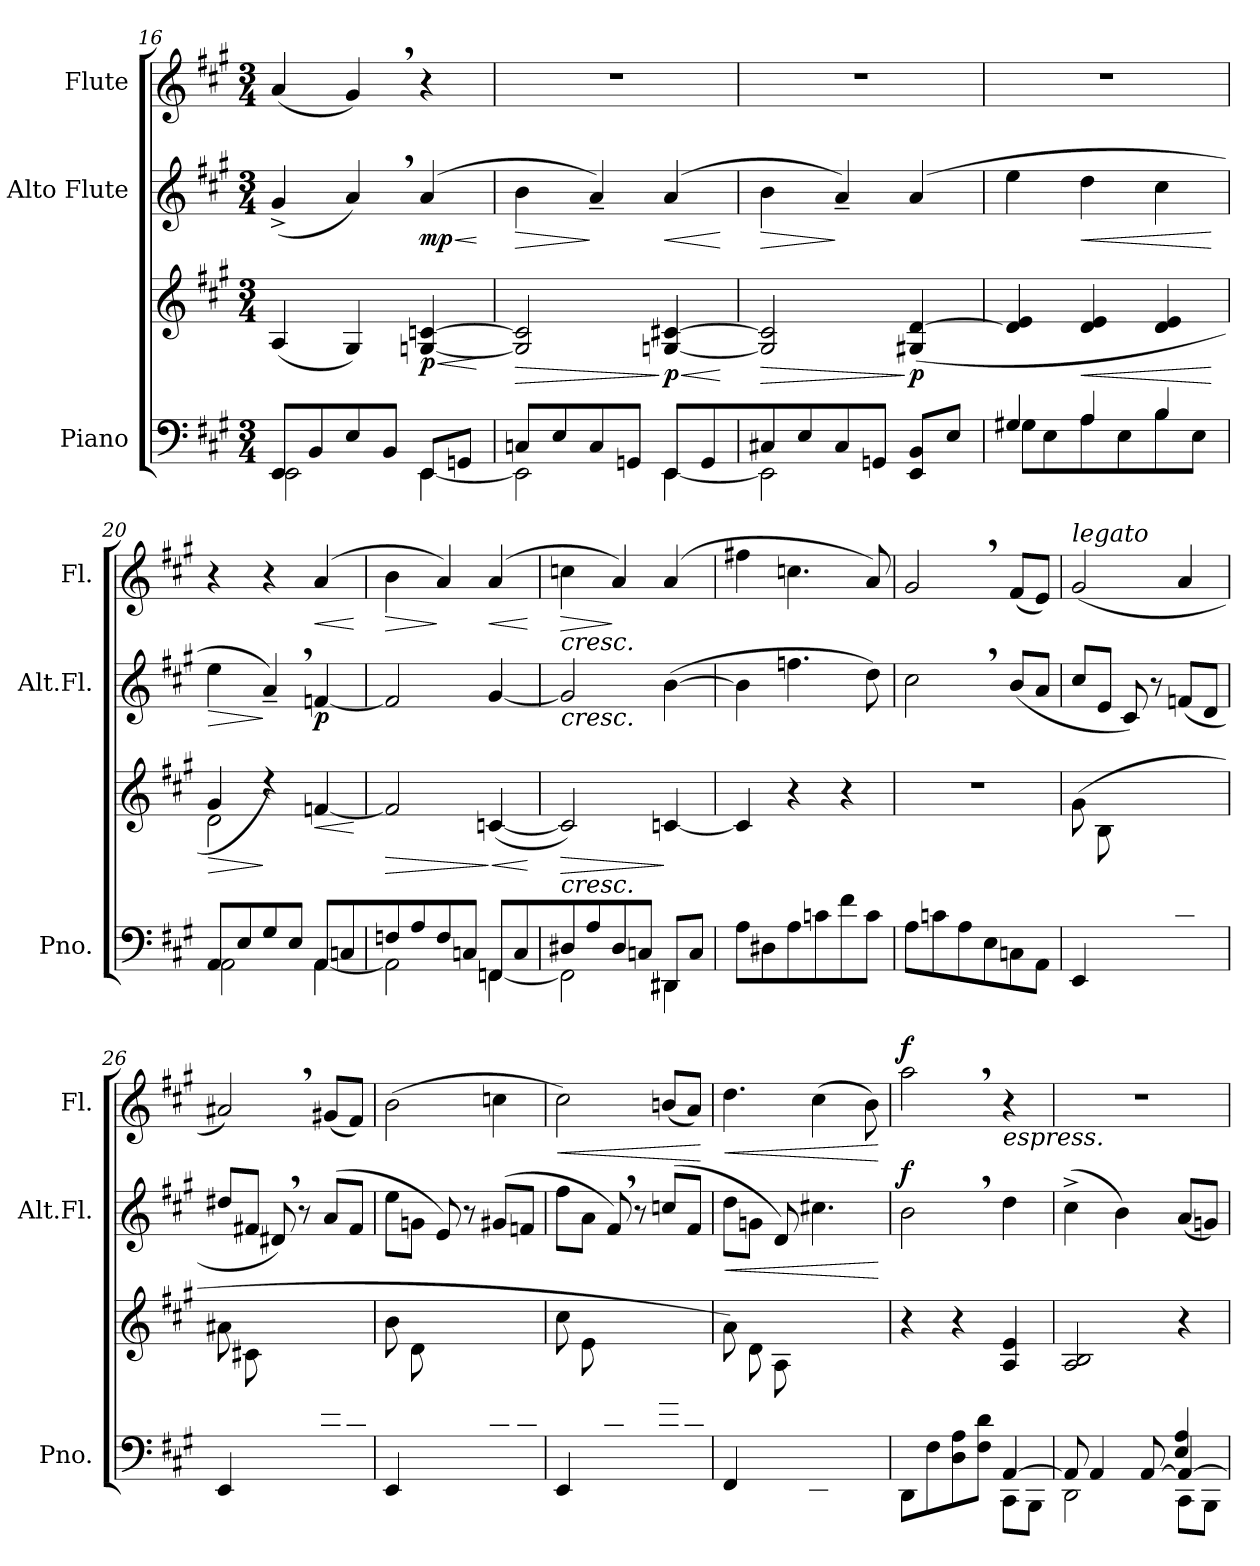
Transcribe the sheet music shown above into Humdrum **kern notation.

**kern	**kern	**dynam	**kern	**dynam	**kern	**dynam
*part3	*part3	*part3	*part2	*part2	*part1	*part1
*staff4	*staff3	*staff3/4	*staff2	*staff2	*staff1	*staff1
*I"Piano	*	*	*I"Alto Flute	*	*I"Flute	*
*I'Pno.	*	*	*I'Alt.Fl.	*	*I'Fl.	*
*clefF4	*clefG2	*	*clefG2	*	*clefG2	*
*	*	*	*ITrd3c5	*	*	*
*k[f#c#g#]	*k[f#c#g#]	*	*k[f#c#g#d#]	*	*k[f#c#g#]	*
*M3/4	*M3/4	*	*M3/4	*	*M3/4	*
=16	=16	=16	=16	=16	=16	=16
*^	*	*	*	*	*	*
8EE/L	2EE\	(<4A/	.	(<4d#^/	.	(<4a/	.
8BB/	.	.	.	.	.	.	.
8E/	.	4G#/)	.	4e,/)	.	4g#,/)	.
8BB/J	.	.	.	.	.	.	.
!	!	!	!LO:HP:b	!	!LO:HP:b	!	!
!	!	!	!LO:DY:n=1:b	!	!LO:DY:n=1:b	!	!
8EE/L	[4EE\	[4Gn/ [4cn/	< p	(>4e/	< mp	4r	.
8GGn/J	.	.	.	.	.	.	.
*v	*v	*	*	*	*	*	*
.	.	[	.	[	.	.
=17	=17	=17	=17	=17	=17	=17
*^	*	*	*	*	*	*
!	!	!	!LO:HP:b	!	!LO:HP:b	!	!
8Cn/L	2EE\]	2Gn/] 2cn/]	>	4f#\	>	2.r	.
8E/	.	.	.	.	.	.	.
8C/	.	.	.	4e~/)	]	.	.
8GGn/J	.	.	.	.	.	.	.
!	!	!	!LO:HP:n=1:b	!	!LO:HP:b	!	!
!	!	!	!LO:DY:n=1:b	!	!	!	!
8EE/L	[4EE\	[4Gn/ [4c#X/	] < p	(>4e/	<	.	.
8GG/	.	.	.	.	.	.	.
*v	*v	*	*	*	*	*	*
.	.	[	.	[	.	.
=18	=18	=18	=18	=18	=18	=18
*^	*	*	*	*	*	*
!	!	!	!LO:HP:b	!	!LO:HP:b	!	!
8C#X/	2EE\]	2G/] 2c#/]	>	4f#\	>	2.r	.
8E/	.	.	.	.	.	.	.
8C#/	.	.	.	4e~/)	]	.	.
8GGn/J	.	.	.	.	.	.	.
!	!	!	!LO:DY:n=1:b	!	!	!	!
8EE/ 8BB/L	4ryy	(>4G#X/ [4d/	] p	(>4e/	.	.	.
8E/J	.	.	.	.	.	.	.
=19	=19	=19	=19	=19	=19	=19	=19
4G#X/	8G#\L	4d/] 4e/	.	4b\	.	2.r	.
.	8E\	.	.	.	.	.	.
!	!	!	!LO:HP:b	!	!LO:HP:b	!	!
4A/	8A\	4d/ 4e/	<	4a\	<	.	.
.	8E\	.	.	.	.	.	.
4B/	8B\	4d/ 4e/	.	4g#\	.	.	.
.	8E\J	.	.	.	.	.	.
*v	*v	*	*	*	*	*	*
.	.	[	.	[	.	.
=20	=20	=20	=20	=20	=20	=20
*^	*	*	*	*	*	*
!	!	!	!LO:HP:b	!	!LO:HP:b	!	!
*	*	*^	*	*	*	*	*
8AA/L	2AA\	4g#/	2d\	>	4b\	>	4r	.
8E/	.	.	.	.	.	.	.	.
8G#/	.	4r)	.	]	4e~,/)	]	4r	.
8E/J	.	.	.	.	.	.	.	.
!	!	!	!	!LO:HP:b	!	!LO:DY:b	!	!LO:HP:b
8AA/L	[4AA\	[4fn/	4ryy	<	[4cn/	p	(>4a/	<
8Cn/	.	.	.	.	.	.	.	.
*v	*v	*	*	*	*	*	*	*
*	*v	*v	*	*	*	*	*
.	.	[	.	.	.	[
=21	=21	=21	=21	=21	=21	=21
*^	*	*	*	*	*	*
!	!	!	!LO:HP:b	!	!	!	!LO:HP:b
8Fn/	2AA\]	2f/]	>	2c/]	.	4b\	>
8A/	.	.	.	.	.	.	.
8F/	.	.	.	.	.	4a/)	]
8Cn/J	.	.	.	.	.	.	.
!	!	!	!LO:HP:n=1:b	!	!	!	!LO:HP:b
8FFn/L	[4FF\	(>[4cn/	] <	[4d#/	.	(>4a/	<
8C/	.	.	.	.	.	.	.
*v	*v	*	*	*	*	*	*
.	.	[	.	.	.	[
=22	=22	=22	=22	=22	=22	=22
*^	*	*	*	*	*	*
!	!	!	!	!	!	!LO:TX:b:i:t=cresc.	!
!	!	!	!	!LO:TX:b:i:t=cresc.	!	!	!
!	!	!LO:TX:b:i:t=cresc.	!	!	!	!	!
!	!	!	!LO:HP:b	!	!	!	!LO:HP:b
8D#X/	2FF\]	2c/])	>	2d#/]	.	4ccn\	>
8A/	.	.	.	.	.	.	.
8D#/	.	.	.	.	.	4a/)	]
8Cn/J	.	.	.	.	.	.	.
8DD#X/L	4DD#\	[4cn/	]	(>[4f#\	.	(>4a/	.
8C/J	.	.	.	.	.	.	.
*v	*v	*	*	*	*	*	*
!!LO:PB:g=z
=23	=23	=23	=23	=23	=23	=23
8A\L	4c/]	.	4f#\]	.	4ff#X\	.
8D#X\	.	.	.	.	.	.
8A\	4r	.	4.ccn\	.	4.ccn\	.
8cn\	.	.	.	.	.	.
8f#\	4r	.	.	.	.	.
8c\J	.	.	8a\)	.	8a/)	.
=24	=24	=24	=24	=24	=24	=24
8A\L	2.r	.	2g#,\	.	2g#,/	.
8cn\	.	.	.	.	.	.
8A\	.	.	.	.	.	.
8E\	.	.	.	.	.	.
8Cn\	.	.	(<8f#/L	.	(<8f#/L	.
8AA\J	.	.	8e/J	.	8e/J)	.
=25	=25	=25	=25	=25	=25	=25
*^	*	*	*	*	*	*
!	!	!	!	!	!	!LO:TX:i:t=legato	!
4ryy	4EE/	(>8g#\L	.	8g#/L	.	(<2g#/	.
.	.	8B\	.	8B/J	.	.	.
8G#/	2ryy	2ryy	.	8G#/)	.	.	.
8E/	.	.	.	8r	.	.	.
8cn/	.	.	.	(<8cn/L	.	4a/	.
8A/J	.	.	.	8A/J	.	.	.
=26	=26	=26	=26	=26	=26	=26	=26
4ryy	4EE/	8a#X\L	.	8a#X/L	.	2a#X,/)	.
.	.	8c#X\	.	8c#X/J	.	.	.
8A#X/	2ryy	2ryy	.	8A#X,/)	.	.	.
8E/	.	.	.	8r	.	.	.
8e/	.	.	.	(<8e/L	.	(<8g#X/L	.
8c#/J	.	.	.	8c#/J	.	8f#/J)	.
=27	=27	=27	=27	=27	=27	=27	=27
4ryy	4EE/	8b\L	.	8b\L	.	(>2b\	.
.	.	8d\	.	8dn\J	.	.	.
8B/	2ryy	2ryy	.	8B/)	.	.	.
8E/	.	.	.	8r	.	.	.
8d#X/	.	.	.	(<8d#X/L	.	4ccn\	.
8cn/J	.	.	.	8cn/J	.	.	.
=28	=28	=28	=28	=28	=28	=28	=28
!	!	!	!	!	!	!	!LO:HP:b
4ryy	4EE/	8cc#\L	.	8cc#\L	.	2cc#\)	<
.	.	8e\	.	8e\J	.	.	.
8c#/	2ryy	2ryy	.	8c#,/)	.	.	.
8E/	.	.	.	8r	.	.	.
8gn/	.	.	.	(<8gn/L	.	(<8bn/L	.
8c#/J	.	.	.	8c#/J	.	8a/J)	.
*v	*v	*	*	*	*	*	*
.	.	.	.	.	.	[
=29	=29	=29	=29	=29	=29	=29
*^	*	*	*	*	*	*
!	!	!	!	!	!LO:HP:b	!	!LO:HP:b
4.ryy	4FF#/	8a\L)	.	8a\L	<	4.dd\	<
.	.	8d\	.	8dn\J	.	.	.
.	2ryy	8A\	.	8A/)	.	.	.
8EE/	.	4.ryy	.	4.g#X\	.	(>4cc#\	.
8E/	.	.	.	.	.	.	.
8G#X/J	.	.	.	.	.	8b\)	.
*v	*v	*	*	*	*	*	*
.	.	.	.	[	.	[
!!LO:LB:g=z
=30	=30	=30	=30	=30	=30	=30
*^	*	*	*	*	*	*
!	!	!	!LO:DY:a	!	!	!	!
!	!	!	!LO:DY:n=1:b	!	!LO:DY:a	!	!LO:DY:a
8DD\L	2ryy	4r	f mf	2f#,\	f	2aa,\	f
8F#\	.	.	.	.	.	.	.
8D\ 8A\	.	4r	.	.	.	.	.
8F#\ 8d\J	.	.	.	.	.	.	.
!	!	!	!	!	!	!LO:TX:b:i:t=espress.	!
[4AA/	8CC#\L	4A/ 4e/	.	4a\	.	4r	.
.	8BBB\J	.	.	.	.	.	.
=31	=31	=31	=31	=31	=31	=31	=31
*	*^	*	*	*	*	*	*
8AA/]	2DD\	2ryy	2A/ 2B/	.	(>4g#^\	.	2.r	.
4AA/	.	.	.	.	.	.	.	.
.	.	.	.	.	4f#\)	.	.	.
[8AA/	.	.	.	.	.	.	.	.
4AA/_	8CC#\L	4E/ 4A/	4r	.	(<8e/L	.	.	.
.	8BBB\J	.	.	.	8dn/J)	.	.	.
*v	*v	*v	*	*	*	*	*	*
=	=	=	=	=	=	=
*-	*-	*-	*-	*-	*-	*-
